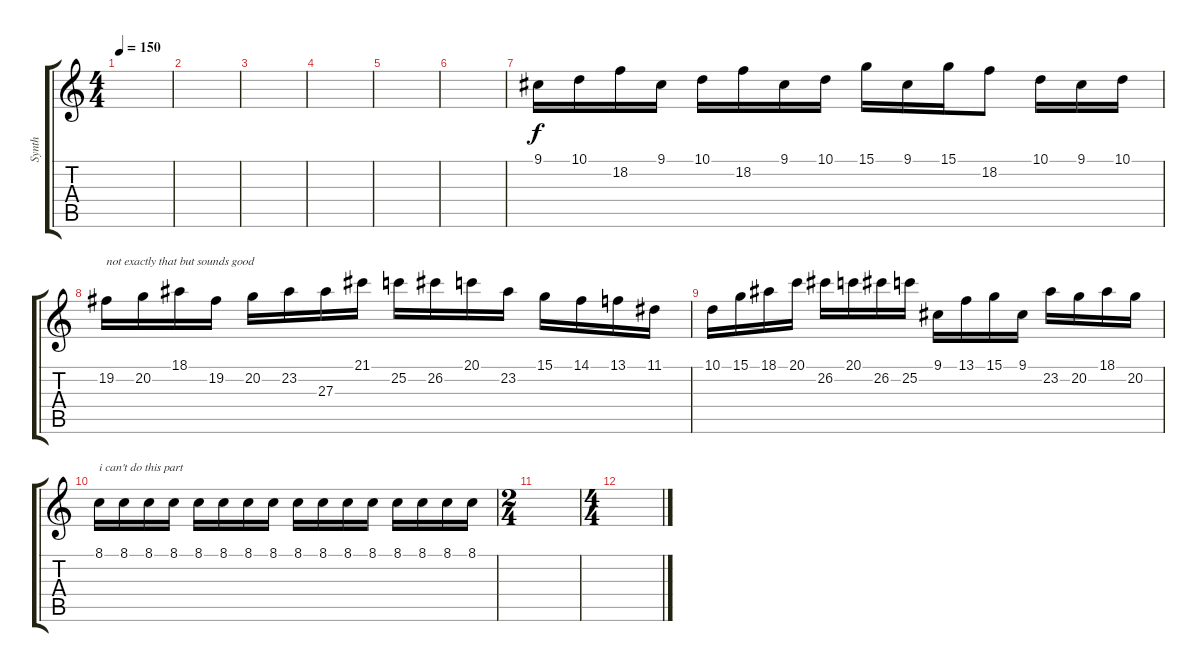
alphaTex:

\track ("Synth" "Synth") {instrument rockorgan}
\staff {score tabs}
\tuning (E4 B3 G3 D3 A2 E2) {hide}
\ts (4 4)
\tempo 150
\clef g2
\ks c
|
|
|
|
|
|
9.1.16{instrument electricgrandpiano} 10.1.16 18.2.16 9.1.16{instrument electricgrandpiano} 10.1.16 18.2.16 9.1.16{instrument electricgrandpiano} 10.1.16 15.1.16 9.1.16 15.1.16 18.2.8 10.1.16 9.1.16 10.1.16 |
19.2.16{txt "not exactly that but sounds good"} 20.2.16 18.1.16 19.2.16 20.2.16 23.2.16 27.3.16 21.1.16 25.2.16 26.2.16 20.1.16 23.2.16 15.1.16 14.1.16 13.1.16 11.1.16 |
10.1.16 15.1.16 18.1.16 20.1.16 26.2.16 20.1.16 26.2.16 25.2.16 9.1.16 13.1.16 15.1.16 9.1.16 23.2.16 20.2.16 18.1.16 20.2.16 |
8.1.16{txt "i can't do this part"} 8.1.16 8.1.16 8.1.16 8.1.16 8.1.16 8.1.16 8.1.16 8.1.16{volume 0} 8.1.16 8.1.16 8.1.16 8.1.16 8.1.16 8.1.16 8.1.16 |
\ts (2 4)
|
\ts (4 4)
